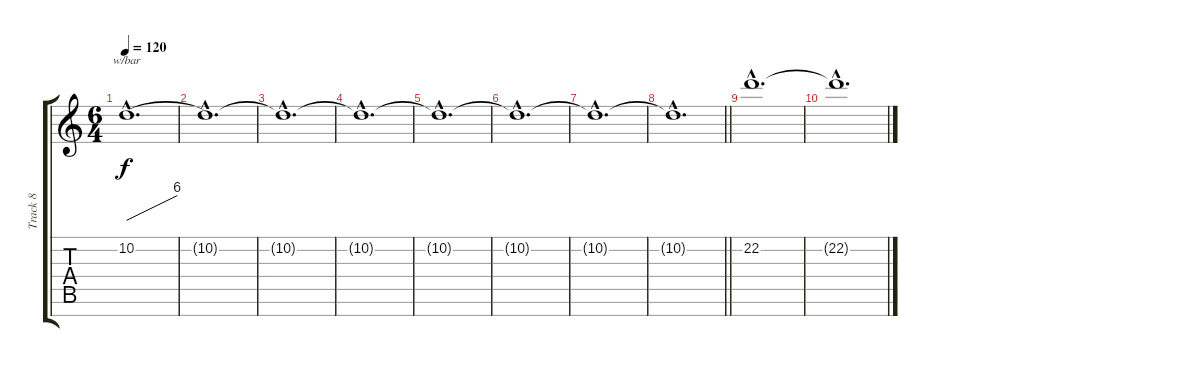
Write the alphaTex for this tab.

\track ("Track 8" "Track 8") {instrument tremolostrings}
\staff {score tabs}
\tuning (A4 E4 B3 G3 D3 A2 E2) {hide}
\ts (6 4)
\tempo 120
\clef g2
\ks c
10.2{hac}.1{d tbe (dive default 0 0 60 24) dy f} |
10.2{hac t}.1{d} |
10.2{hac t}.1{d} |
10.2{hac t}.1{d} |
10.2{hac t}.1{d} |
10.2{hac t}.1{d} |
10.2{hac t}.1{d} |
\barLineRight lightlight
10.2{hac t}.1{d} |
22.2{hac}.1{d} |
22.2{hac t}.1{d}
